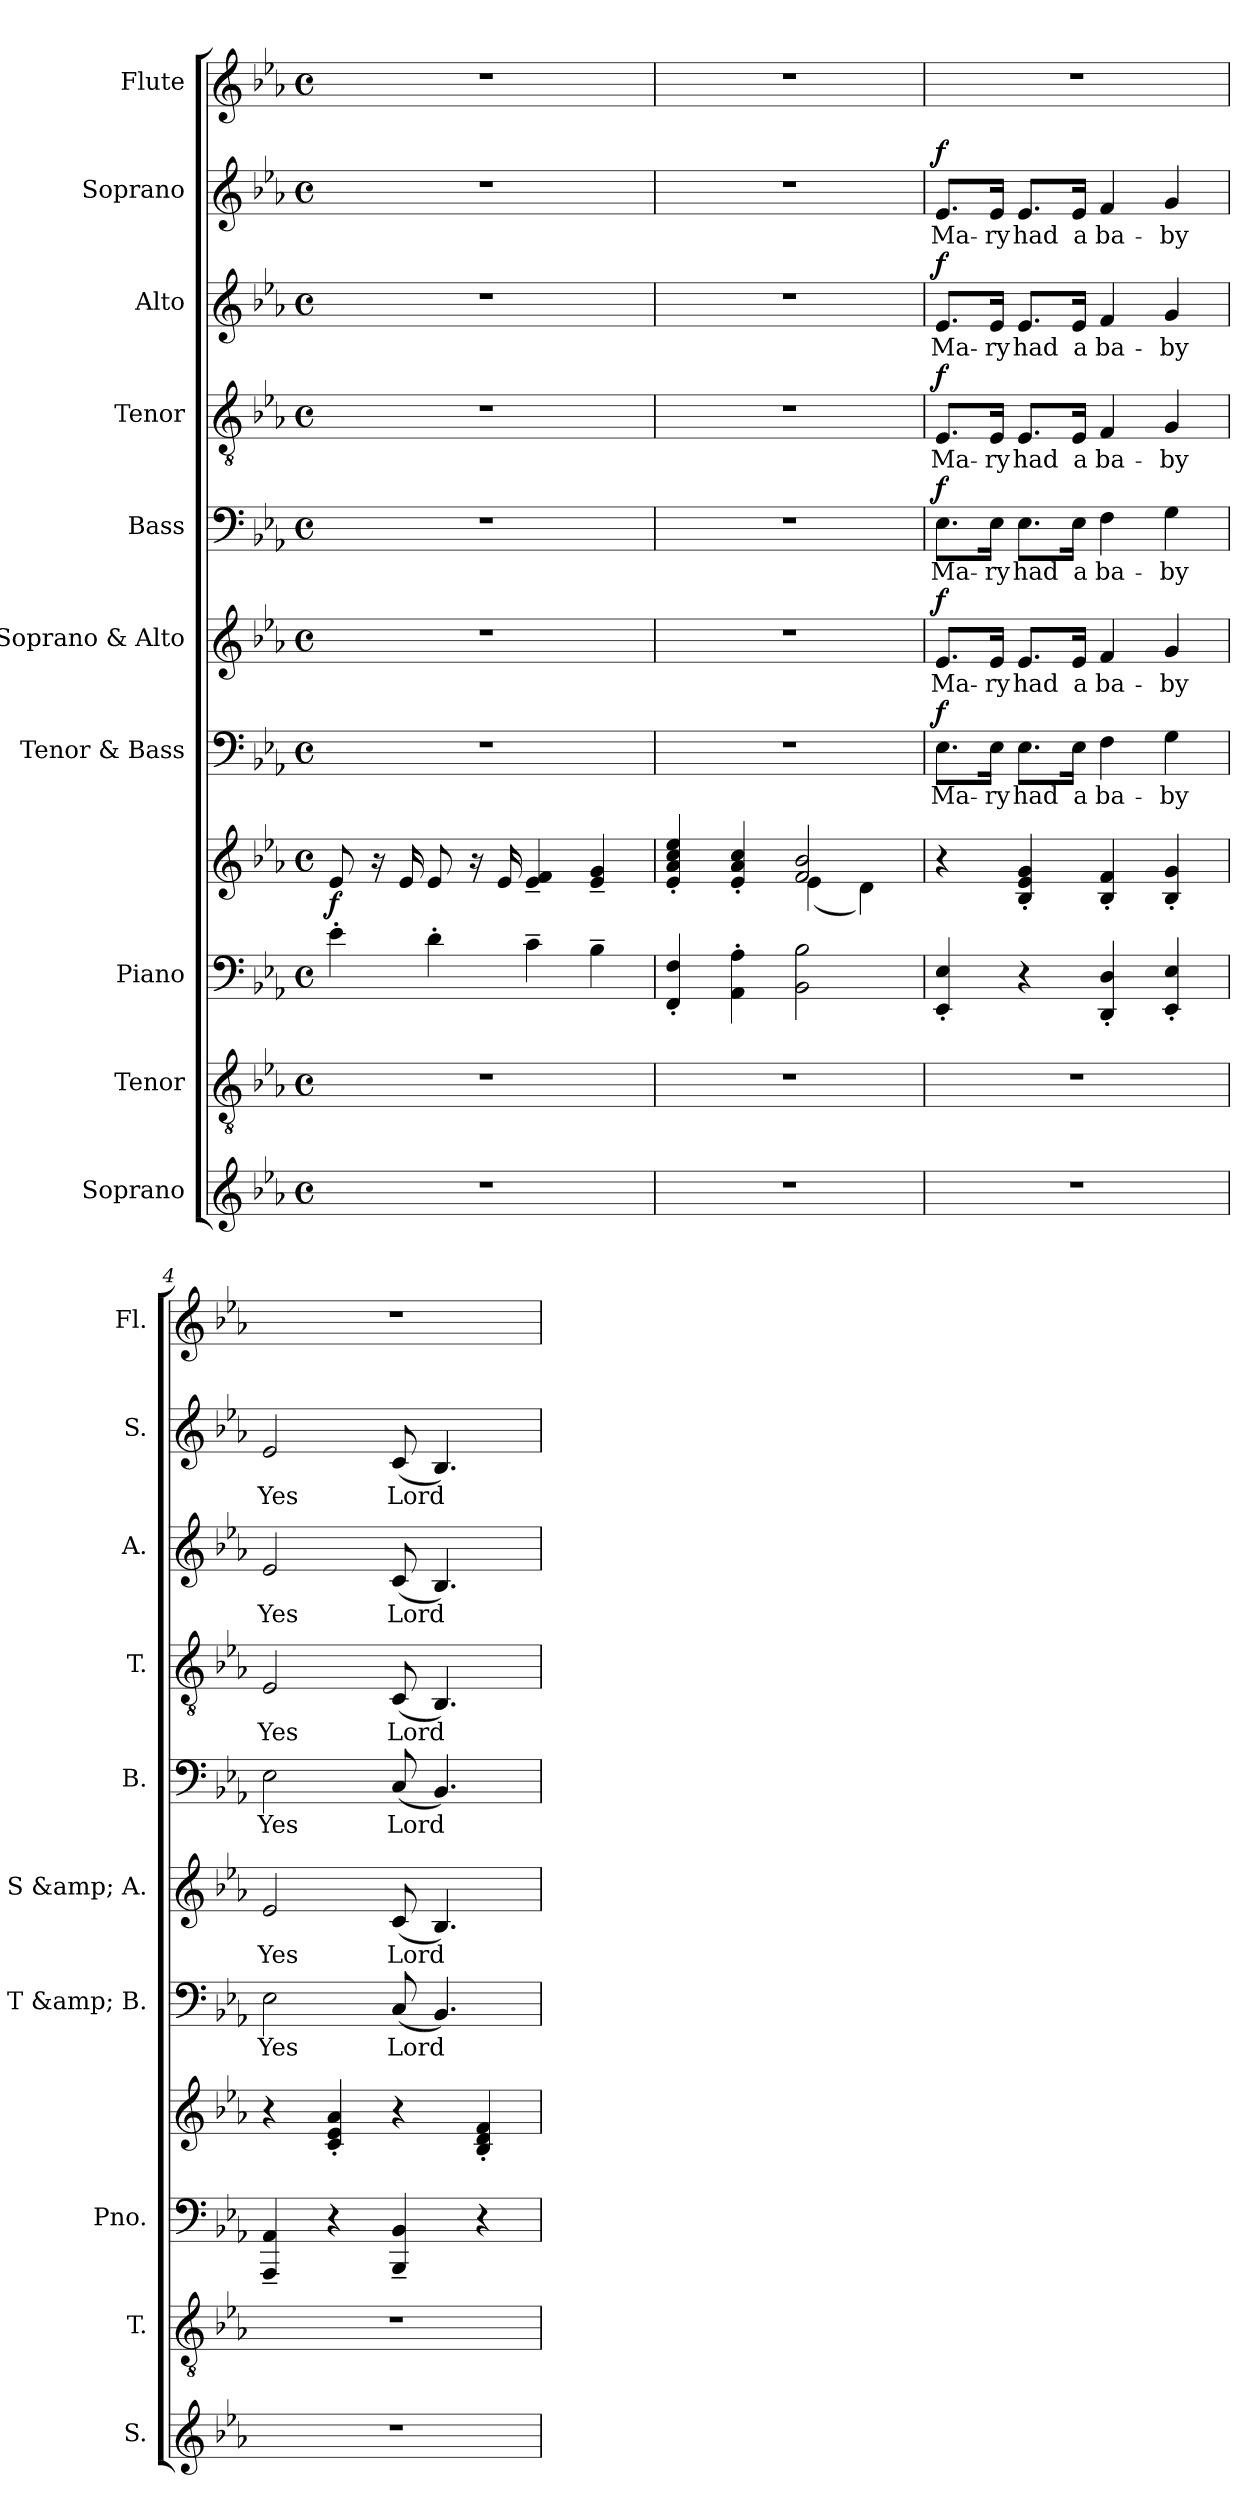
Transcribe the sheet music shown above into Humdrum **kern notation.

**kern	**kern	**kern	**kern	**dynam	**kern	**text	**dynam	**kern	**text	**dynam	**kern	**text	**dynam	**kern	**text	**dynam	**kern	**text	**dynam	**kern	**text	**dynam	**kern
*part10	*part9	*part8	*part8	*part8	*part7	*part7	*part7	*part6	*part6	*part6	*part5	*part5	*part5	*part4	*part4	*part4	*part3	*part3	*part3	*part2	*part2	*part2	*part1
*staff11	*staff10	*staff9	*staff8	*staff8/9	*staff7	*staff7	*staff7	*staff6	*staff6	*staff6	*staff5	*staff5	*staff5	*staff4	*staff4	*staff4	*staff3	*staff3	*staff3	*staff2	*staff2	*staff2	*staff1
*I"Soprano	*I"Tenor	*I"Piano	*	*	*I"Tenor &amp; Bass	*	*	*I"Soprano &amp; Alto	*	*	*I"Bass	*	*	*I"Tenor	*	*	*I"Alto	*	*	*I"Soprano	*	*	*I"Flute
*I'S.	*I'T.	*I'Pno.	*	*	*I'T &amp; B.	*	*	*I'S &amp; A.	*	*	*I'B.	*	*	*I'T.	*	*	*I'A.	*	*	*I'S.	*	*	*I'Fl.
*clefG2	*clefGv2	*clefF4	*clefG2	*	*clefF4	*	*	*clefG2	*	*	*clefF4	*	*	*clefGv2	*	*	*clefG2	*	*	*clefG2	*	*	*clefG2
*k[b-e-a-]	*k[b-e-a-]	*k[b-e-a-]	*k[b-e-a-]	*	*k[b-e-a-]	*	*	*k[b-e-a-]	*	*	*k[b-e-a-]	*	*	*k[b-e-a-]	*	*	*k[b-e-a-]	*	*	*k[b-e-a-]	*	*	*k[b-e-a-]
*M4/4	*M4/4	*M4/4	*M4/4	*	*M4/4	*	*	*M4/4	*	*	*M4/4	*	*	*M4/4	*	*	*M4/4	*	*	*M4/4	*	*	*M4/4
*met(c)	*met(c)	*met(c)	*met(c)	*	*met(c)	*	*	*met(c)	*	*	*met(c)	*	*	*met(c)	*	*	*met(c)	*	*	*met(c)	*	*	*met(c)
=1	=1	=1	=1	=1	=1	=1	=1	=1	=1	=1	=1	=1	=1	=1	=1	=1	=1	=1	=1	=1	=1	=1	=1
!	!	!	!	!LO:DY:b	!	!	!	!	!	!	!	!	!	!	!	!	!	!	!	!	!	!	!
1r	1r	4e-'\	8e-/	f	1r	.	.	1r	.	.	1r	.	.	1r	.	.	1r	.	.	1r	.	.	1r
.	.	.	16r	.	.	.	.	.	.	.	.	.	.	.	.	.	.	.	.	.	.	.	.
.	.	.	16e-/	.	.	.	.	.	.	.	.	.	.	.	.	.	.	.	.	.	.	.	.
.	.	4d'\	8e-/	.	.	.	.	.	.	.	.	.	.	.	.	.	.	.	.	.	.	.	.
.	.	.	16r	.	.	.	.	.	.	.	.	.	.	.	.	.	.	.	.	.	.	.	.
.	.	.	16e-/	.	.	.	.	.	.	.	.	.	.	.	.	.	.	.	.	.	.	.	.
.	.	4c~\	4e-/~ 4f/~	.	.	.	.	.	.	.	.	.	.	.	.	.	.	.	.	.	.	.	.
.	.	4B-~\	4e-/~ 4g/~	.	.	.	.	.	.	.	.	.	.	.	.	.	.	.	.	.	.	.	.
=2	=2	=2	=2	=2	=2	=2	=2	=2	=2	=2	=2	=2	=2	=2	=2	=2	=2	=2	=2	=2	=2	=2	=2
*	*	*	*^	*	*	*	*	*	*	*	*	*	*	*	*	*	*	*	*	*	*	*	*
1r	1r	4FF/' 4F/'	4e-/' 4a-/' 4cc/' 4ee-/'	2ryy	.	1r	.	.	1r	.	.	1r	.	.	1r	.	.	1r	.	.	1r	.	.	1r
.	.	4AA-\' 4A-\'	4e-/' 4a-/' 4cc/'	.	.	.	.	.	.	.	.	.	.	.	.	.	.	.	.	.	.	.	.	.
.	.	2BB-\ 2B-\	2f/ 2b-/	(<4e-\	.	.	.	.	.	.	.	.	.	.	.	.	.	.	.	.	.	.	.	.
.	.	.	.	4d\)	.	.	.	.	.	.	.	.	.	.	.	.	.	.	.	.	.	.	.	.
=3	=3	=3	=3	=3	=3	=3	=3	=3	=3	=3	=3	=3	=3	=3	=3	=3	=3	=3	=3	=3	=3	=3	=3	=3
!	!	!	!	!	!	!	!	!LO:DY:a	!	!	!LO:DY:a	!	!LO:LY:b	!LO:DY:a	!	!LO:LY:b	!LO:DY:a	!	!LO:LY:b	!LO:DY:a	!	!LO:LY:b	!LO:DY:a	!
*	*	*	*v	*v	*	*	*	*	*	*	*	*	*	*	*	*	*	*	*	*	*	*	*	*
1r	1r	4EE-/' 4E-/'	4r	.	8.E-\L	Ma-	f	8.e-/L	Ma-	f	8.E-\L	Ma-	f	8.E-/L	Ma-	f	8.e-/L	Ma-	f	8.e-/L	Ma-	f	1r
!	!	!	!	!	!	!	!	!	!	!	!	!LO:LY:b	!	!	!LO:LY:b	!	!	!LO:LY:b	!	!	!LO:LY:b	!	!
.	.	.	.	.	16E-\Jk	-ry	.	16e-/Jk	-ry	.	16E-\Jk	-ry	.	16E-/Jk	-ry	.	16e-/Jk	-ry	.	16e-/Jk	-ry	.	.
!	!	!	!	!	!	!	!	!	!	!	!	!LO:LY:b	!	!	!LO:LY:b	!	!	!LO:LY:b	!	!	!LO:LY:b	!	!
.	.	4r	4B-/' 4e-/' 4g/'	.	8.E-\L	had	.	8.e-/L	had	.	8.E-\L	had	.	8.E-/L	had	.	8.e-/L	had	.	8.e-/L	had	.	.
!	!	!	!	!	!	!	!	!	!	!	!	!LO:LY:b	!	!	!LO:LY:b	!	!	!LO:LY:b	!	!	!LO:LY:b	!	!
.	.	.	.	.	16E-\Jk	a	.	16e-/Jk	a	.	16E-\Jk	a	.	16E-/Jk	a	.	16e-/Jk	a	.	16e-/Jk	a	.	.
!	!	!	!	!	!	!	!	!	!	!	!	!LO:LY:b	!	!	!LO:LY:b	!	!	!LO:LY:b	!	!	!LO:LY:b	!	!
.	.	4DD/' 4D/'	4B-/' 4f/'	.	4F\	ba-	.	4f/	ba-	.	4F\	ba-	.	4F/	ba-	.	4f/	ba-	.	4f/	ba-	.	.
!	!	!	!	!	!	!	!	!	!	!	!	!LO:LY:b	!	!	!LO:LY:b	!	!	!LO:LY:b	!	!	!LO:LY:b	!	!
.	.	4EE-/' 4E-/'	4B-/' 4g/'	.	4G\	-by	.	4g/	-by	.	4G\	-by	.	4G/	-by	.	4g/	-by	.	4g/	-by	.	.
=4	=4	=4	=4	=4	=4	=4	=4	=4	=4	=4	=4	=4	=4	=4	=4	=4	=4	=4	=4	=4	=4	=4	=4
!	!	!	!	!	!	!	!	!	!	!	!	!LO:LY:b	!	!	!LO:LY:b	!	!	!LO:LY:b	!	!	!LO:LY:b	!	!
1r	1r	4AAA-/~ 4AA-/~	4r	.	2E-\	Yes	.	2e-/	Yes	.	2E-\	Yes	.	2E-/	Yes	.	2e-/	Yes	.	2e-/	Yes	.	1r
.	.	4r	4c/' 4e-/' 4a-/'	.	.	.	.	.	.	.	.	.	.	.	.	.	.	.	.	.	.	.	.
!	!	!	!	!	!	!	!	!	!	!	!	!LO:LY:b	!	!	!LO:LY:b	!	!	!LO:LY:b	!	!	!LO:LY:b	!	!
.	.	4BBB-/~ 4BB-/~	4r	.	(<8C/	Lord	.	(<8c/	Lord	.	(<8C/	Lord	.	(<8C/	Lord	.	(<8c/	Lord	.	(<8c/	Lord	.	.
.	.	.	.	.	4.BB-/)	.	.	4.B-/)	.	.	4.BB-/)	.	.	4.BB-/)	.	.	4.B-/)	.	.	4.B-/)	.	.	.
.	.	4r	4B-/' 4d/' 4f/'	.	.	.	.	.	.	.	.	.	.	.	.	.	.	.	.	.	.	.	.
=	=	=	=	=	=	=	=	=	=	=	=	=	=	=	=	=	=	=	=	=	=	=	=
*-	*-	*-	*-	*-	*-	*-	*-	*-	*-	*-	*-	*-	*-	*-	*-	*-	*-	*-	*-	*-	*-	*-	*-
